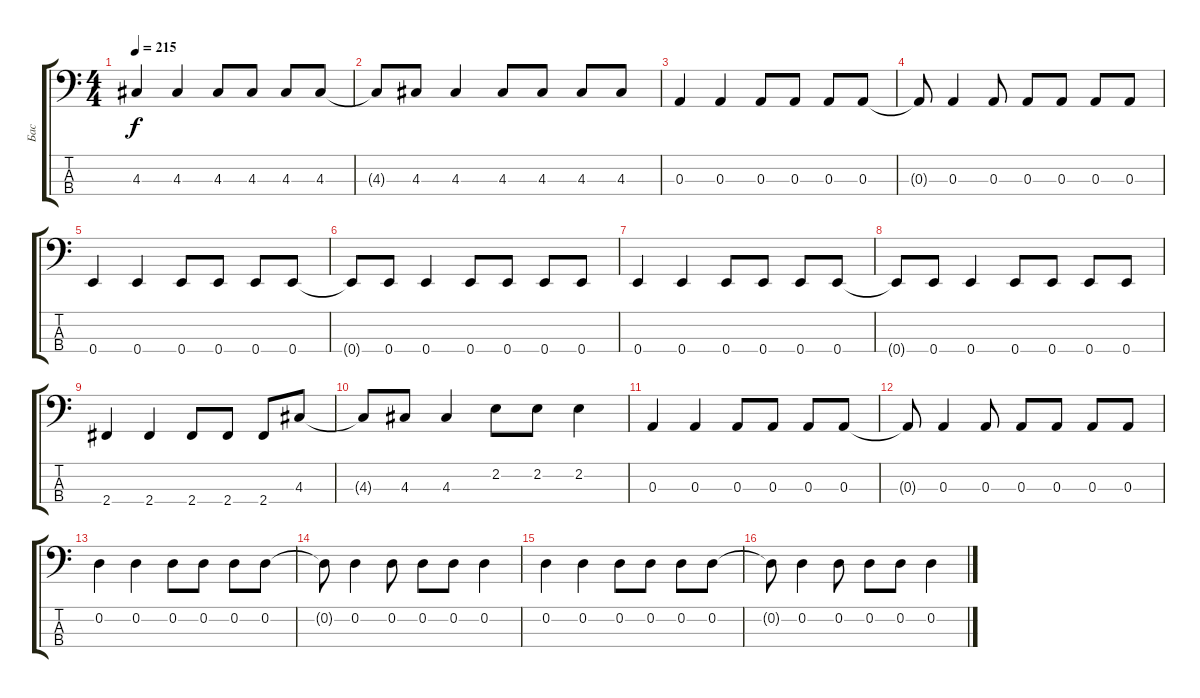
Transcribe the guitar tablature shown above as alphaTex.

\track ("Бас" "Бас") {instrument electricbassfinger}
\staff {score tabs}
\tuning (G2 D2 A1 E1) {hide}
\ts (4 4)
\tempo 215
\clef f4
\ks c
4.3.4{dy f} 4.3.4 4.3.8 4.3.8 4.3.8 4.3.8 |
4.3{t}.8 4.3.8 4.3.4 4.3.8 4.3.8 4.3.8 4.3.8 |
0.3.4 0.3.4 0.3.8 0.3.8 0.3.8 0.3.8 |
0.3{t}.8 0.3.4 0.3.8 0.3.8 0.3.8 0.3.8 0.3.8 |
0.4.4 0.4.4 0.4.8 0.4.8 0.4.8 0.4.8 |
0.4{t}.8 0.4.8 0.4.4 0.4.8 0.4.8 0.4.8 0.4.8 |
0.4.4 0.4.4 0.4.8 0.4.8 0.4.8 0.4.8 |
0.4{t}.8 0.4.8 0.4.4 0.4.8 0.4.8 0.4.8 0.4.8 |
2.4.4 2.4.4 2.4.8 2.4.8 2.4.8 4.3.8 |
4.3{t}.8 4.3.8 4.3.4 2.2.8 2.2.8 2.2.4 |
0.3.4 0.3.4 0.3.8 0.3.8 0.3.8 0.3.8 |
0.3{t}.8 0.3.4 0.3.8 0.3.8 0.3.8 0.3.8 0.3.8 |
0.2.4 0.2.4 0.2.8 0.2.8 0.2.8 0.2.8 |
0.2{t}.8 0.2.4 0.2.8 0.2.8 0.2.8 0.2.4 |
0.2.4 0.2.4 0.2.8 0.2.8 0.2.8 0.2.8 |
0.2{t}.8 0.2.4 0.2.8 0.2.8 0.2.8 0.2.4
